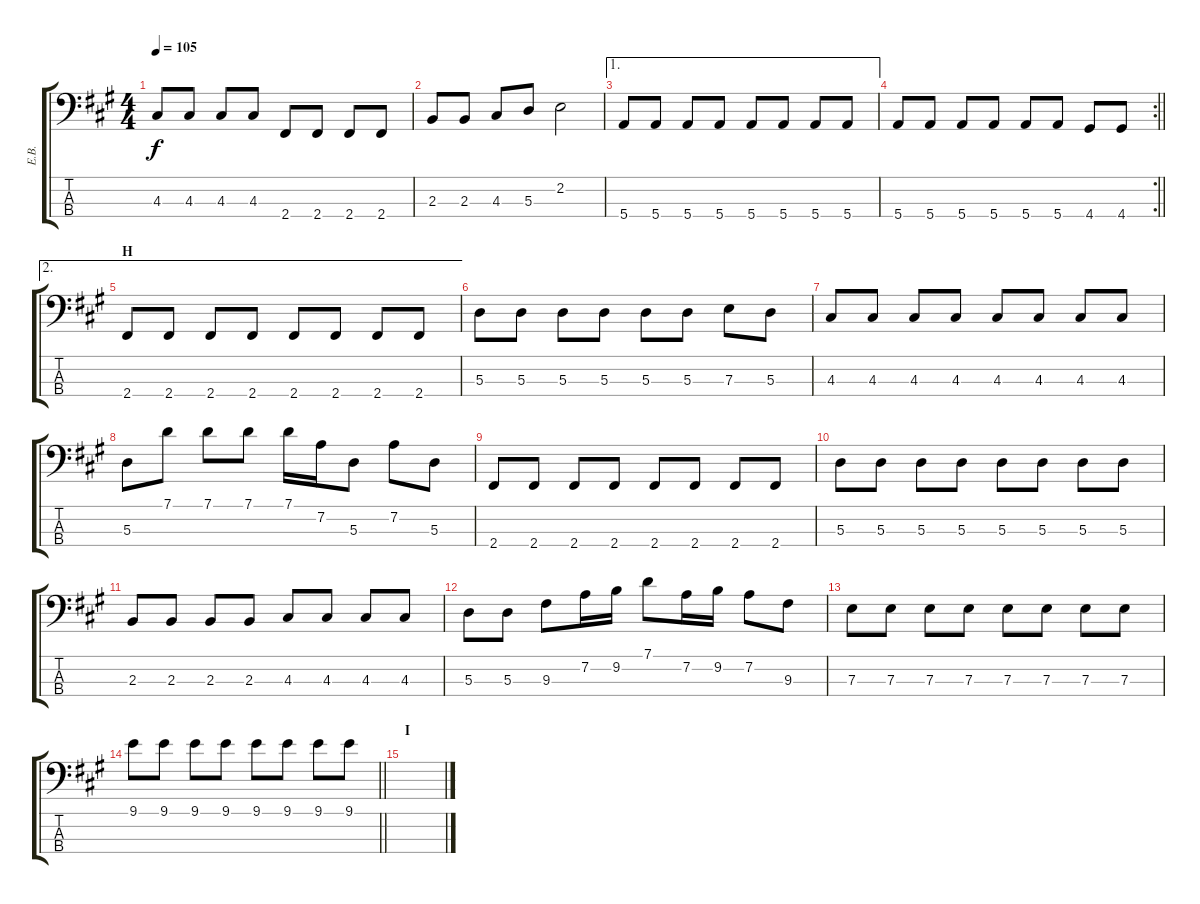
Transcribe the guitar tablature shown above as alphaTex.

\track ("E.B." "E.B.") {instrument electricbassfinger}
\staff {score tabs}
\tuning (G2 D2 A1 E1) {hide}
\ts (4 4)
\tempo 105
\clef f4
\ks a
4.3.8{dy f} 4.3.8 4.3.8 4.3.8 2.4.8 2.4.8 2.4.8 2.4.8 |
2.3.8 2.3.8 4.3.8 5.3.8 2.2.2 |
\ae 1
5.4.8 5.4.8 5.4.8 5.4.8 5.4.8 5.4.8 5.4.8 5.4.8 |
\rc 2
\barLineRight lightlight
5.4.8 5.4.8 5.4.8 5.4.8 5.4.8 5.4.8 4.4.8 4.4.8 |
\ae 2
\section ("" "H")
2.4.8 2.4.8 2.4.8 2.4.8 2.4.8 2.4.8 2.4.8 2.4.8 |
5.3.8 5.3.8 5.3.8 5.3.8 5.3.8 5.3.8 7.3.8 5.3.8 |
4.3.8 4.3.8 4.3.8 4.3.8 4.3.8 4.3.8 4.3.8 4.3.8 |
5.3.8 7.1.8 7.1.8 7.1.8 7.1.16 7.2.16 5.3.8 7.2.8 5.3.8 |
2.4.8 2.4.8 2.4.8 2.4.8 2.4.8 2.4.8 2.4.8 2.4.8 |
5.3.8 5.3.8 5.3.8 5.3.8 5.3.8 5.3.8 5.3.8 5.3.8 |
2.3.8 2.3.8 2.3.8 2.3.8 4.3.8 4.3.8 4.3.8 4.3.8 |
5.3.8 5.3.8 9.3.8 7.2.16 9.2.16 7.1.8 7.2.16 9.2.16 7.2.8 9.3.8 |
7.3.8 7.3.8 7.3.8 7.3.8 7.3.8 7.3.8 7.3.8 7.3.8 |
\barLineRight lightlight
9.1.8 9.1.8 9.1.8 9.1.8 9.1.8 9.1.8 9.1.8 9.1.8 |
\section ("" "I")
